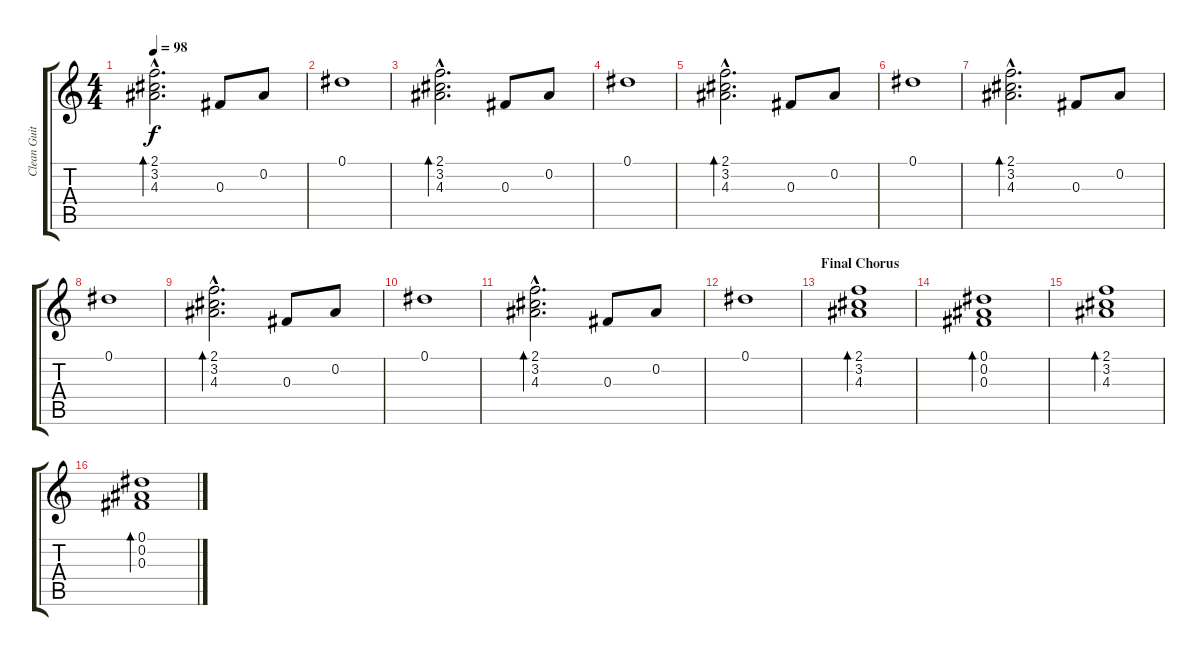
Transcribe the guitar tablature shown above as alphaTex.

\track ("Clean Guitar" "Clean Guit") {instrument electricguitarclean}
\staff {score tabs}
\tuning (Eb4 Bb3 Gb3 Db3 Ab2 Eb2) {hide}
\ts (4 4)
\tempo 98
\clef g2
\ks c
(2.1{hac} 3.2{hac} 4.3{hac}).2{d bd 240 dy f} 0.3.8 0.2.8 |
0.1.1 |
(2.1{hac} 3.2{hac} 4.3{hac}).2{d bd 240} 0.3.8 0.2.8 |
0.1.1 |
(2.1{hac} 3.2{hac} 4.3{hac}).2{d bd 240} 0.3.8 0.2.8 |
0.1.1 |
(2.1{hac} 3.2{hac} 4.3{hac}).2{d bd 240} 0.3.8 0.2.8 |
0.1.1 |
(2.1{hac} 3.2{hac} 4.3{hac}).2{d bd 240} 0.3.8 0.2.8 |
0.1.1 |
(2.1{hac} 3.2{hac} 4.3{hac}).2{d bd 240} 0.3.8 0.2.8 |
0.1.1 |
\section ("" "Final Chorus")
(2.1 3.2 4.3).1{bd 120} |
(0.1 0.2 0.3).1{bd 120} |
(2.1 3.2 4.3).1{bd 120} |
(0.1 0.2 0.3).1{bd 120}
